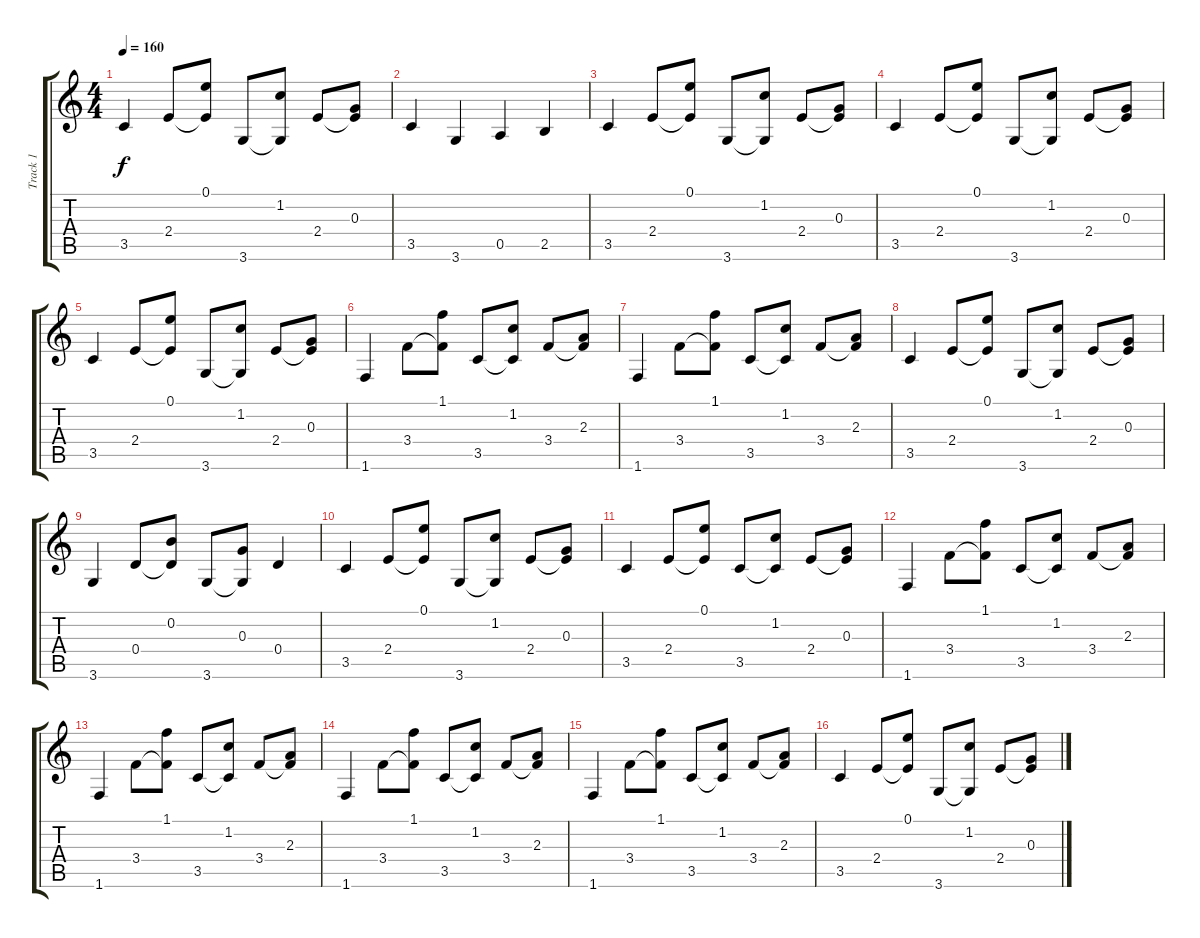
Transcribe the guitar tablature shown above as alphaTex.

\track ("Track 1" "Track 1") {instrument acousticguitarsteel}
\staff {score tabs}
\tuning (E4 B3 G3 D3 A2 E2) {hide}
\ts (4 4)
\tempo 160
\clef g2
\ks c
3.5.4{dy f} 2.4.8 (0.1 2.4{t}).8 3.6.8 (1.2 3.6{t}).8 2.4.8 (0.3 2.4{t}).8 |
3.5.4 3.6.4 0.5.4 2.5.4 |
3.5.4 2.4.8 (0.1 2.4{t}).8 3.6.8 (1.2 3.6{t}).8 2.4.8 (0.3 2.4{t}).8 |
3.5.4 2.4.8 (0.1 2.4{t}).8 3.6.8 (1.2 3.6{t}).8 2.4.8 (0.3 2.4{t}).8 |
3.5.4 2.4.8 (0.1 2.4{t}).8 3.6.8 (1.2 3.6{t}).8 2.4.8 (0.3 2.4{t}).8 |
1.6.4 3.4.8 (1.1 3.4{t}).8 3.5.8 (1.2 3.5{t}).8 3.4.8 (2.3 3.4{t}).8 |
1.6.4 3.4.8 (1.1 3.4{t}).8 3.5.8 (1.2 3.5{t}).8 3.4.8 (2.3 3.4{t}).8 |
3.5.4 2.4.8 (0.1 2.4{t}).8 3.6.8 (1.2 3.6{t}).8 2.4.8 (0.3 2.4{t}).8 |
3.6.4 0.4.8 (0.2 0.4{t}).8 3.6.8 (0.3 3.6{t}).8 0.4.4 |
3.5.4 2.4.8 (0.1 2.4{t}).8 3.6.8 (1.2 3.6{t}).8 2.4.8 (0.3 2.4{t}).8 |
3.5.4 2.4.8 (0.1 2.4{t}).8 3.5.8 (1.2 3.5{t}).8 2.4.8 (0.3 2.4{t}).8 |
1.6.4 3.4.8 (1.1 3.4{t}).8 3.5.8 (1.2 3.5{t}).8 3.4.8 (2.3 3.4{t}).8 |
1.6.4 3.4.8 (1.1 3.4{t}).8 3.5.8 (1.2 3.5{t}).8 3.4.8 (2.3 3.4{t}).8 |
1.6.4 3.4.8 (1.1 3.4{t}).8 3.5.8 (1.2 3.5{t}).8 3.4.8 (2.3 3.4{t}).8 |
1.6.4 3.4.8 (1.1 3.4{t}).8 3.5.8 (1.2 3.5{t}).8 3.4.8 (2.3 3.4{t}).8 |
3.5.4 2.4.8 (0.1 2.4{t}).8 3.6.8 (1.2 3.6{t}).8 2.4.8 (0.3 2.4{t}).8
